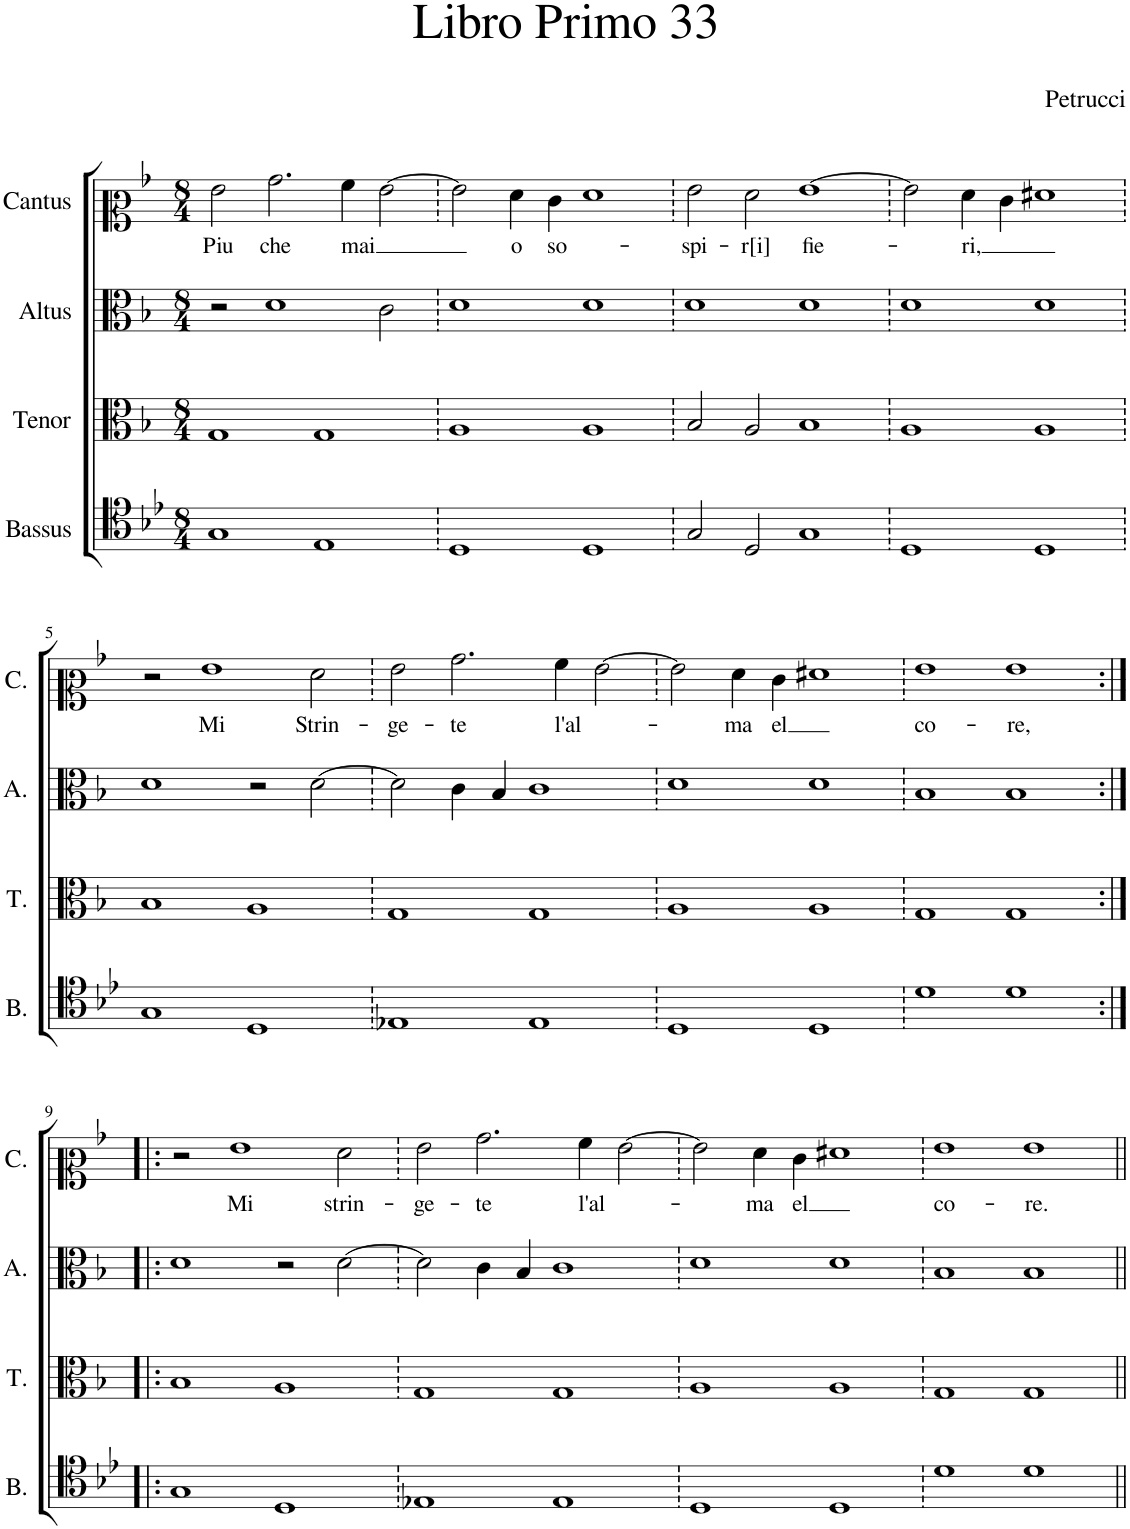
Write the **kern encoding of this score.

**kern	**kern	**kern	**kern	**text
*part4	*part3	*part2	*part1	*part1
*staff4	*staff3	*staff2	*staff1	*staff1
*I"Bassus	*I"Tenor	*I"Altus	*I"Cantus	*
*I'B.	*I'T.	*I'A.	*I'C.	*
*clefC4	*clefC3	*clefC3	*clefC2	*
*k[b-e-]	*k[b-]	*k[b-]	*k[b-]	*
*M8/4	*M8/4	*M8/4	*M8/4	*
=1	=1	=1	=1	=1
!	!	!	!	!LO:LY:b
1G	1G	2r	2g\	Piu
!	!	!	!	!LO:LY:b
.	.	1d	2.b-\	che
1E-	1G	.	.	.
!	!	!	!	!LO:LY:b
.	.	.	4a\	mai
.	.	2c\	[2g\	.
=2	=2	=2	=2	=2
1D	1A	1d	2g\]	.
!	!	!	!	!LO:LY:b
.	.	.	4f\	o
!	!	!	!	!LO:LY:b
.	.	.	4e\	so-
1D	1A	1d	1f	.
=3	=3	=3	=3	=3
!	!	!	!	!LO:LY:b
2G/	2B-/	1d	2g\	-spi-
!	!	!	!	!LO:LY:b
2D/	2A/	.	2f\	-r[i]
!	!	!	!	!LO:LY:b
1G	1B-	1d	[1g	fie-
=4	=4	=4	=4	=4
1D	1A	1d	2g\]	.
!	!	!	!	!LO:LY:b
.	.	.	4f\	-ri,
.	.	.	4e\	.
1D	1A	1d	1f#X	.
!!LO:LB:g=z
=5	=5	=5	=5	=5
1G	1B-	1d	2r	.
!	!	!	!	!LO:LY:b
.	.	.	1g	Mi
1D	1A	2r	.	.
!	!	!	!	!LO:LY:b
.	.	[2d\	2f\	Strin-
=6	=6	=6	=6	=6
!	!	!	!	!LO:LY:b
1E-X	1G	2d\]	2g\	-ge-
!	!	!	!	!LO:LY:b
.	.	4c\	2.b-\	-te
.	.	4B-/	.	.
1E-	1G	1c	.	.
!	!	!	!	!LO:LY:b
.	.	.	4a\	l'al-
.	.	.	[2g\	.
=7	=7	=7	=7	=7
1D	1A	1d	2g\]	.
!	!	!	!	!LO:LY:b
.	.	.	4f\	-ma
!	!	!	!	!LO:LY:b
.	.	.	4e\	el
1D	1A	1d	1f#X	.
=8	=8	=8	=8	=8
!	!	!	!	!LO:LY:b
1d	1G	1B-	1g	co-
!	!	!	!	!LO:LY:b
1d	1G	1B-	1g	-re,
!!LO:LB:g=z
=9:|!|:	=9:|!|:	=9:|!|:	=9:|!|:	=9:|!|:
1G	1B-	1d	2r	.
!	!	!	!	!LO:LY:b
.	.	.	1g	Mi
1D	1A	2r	.	.
!	!	!	!	!LO:LY:b
.	.	[2d\	2f\	strin-
=10	=10	=10	=10	=10
!	!	!	!	!LO:LY:b
1E-X	1G	2d\]	2g\	-ge-
!	!	!	!	!LO:LY:b
.	.	4c\	2.b-\	-te
.	.	4B-/	.	.
1E-	1G	1c	.	.
!	!	!	!	!LO:LY:b
.	.	.	4a\	l'al-
.	.	.	[2g\	.
=11	=11	=11	=11	=11
1D	1A	1d	2g\]	.
!	!	!	!	!LO:LY:b
.	.	.	4f\	-ma
!	!	!	!	!LO:LY:b
.	.	.	4e\	el
1D	1A	1d	1f#X	.
=12	=12	=12	=12	=12
!	!	!	!	!LO:LY:b
1d	1G	1B-	1g	co-
!	!	!	!	!LO:LY:b
1d	1G	1B-	1g	-re.
=||	=||	=||	=||	=||
*-	*-	*-	*-	*-
